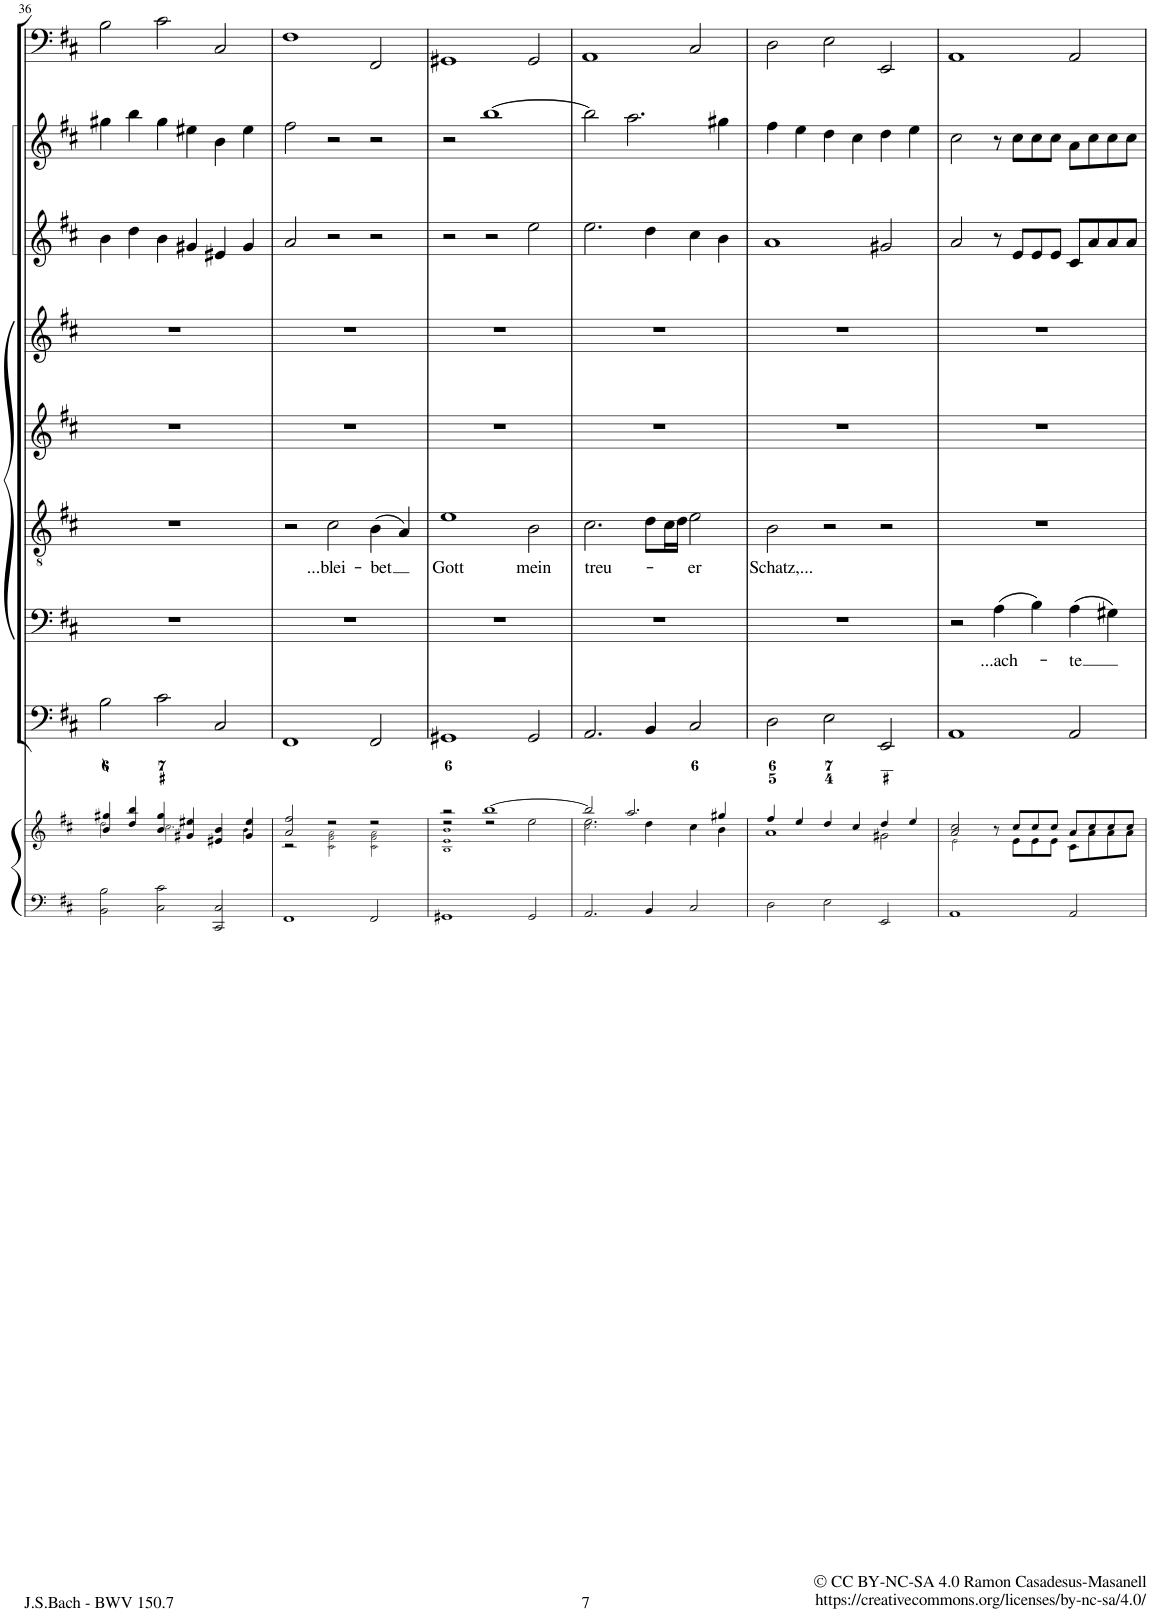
**kern	**kern	**kern	**kern	**text	**kern	**text	**kern	**kern	**kern	**kern	**kern
*part9	*part9	*part8	*part7	*part7	*part6	*part6	*part5	*part4	*part3	*part2	*part1
*staff10	*staff9	*staff8	*staff7	*staff7	*staff6	*staff6	*staff5	*staff4	*staff3	*staff2	*staff1
*I"Piano reduction	*	*I"Continuo	*I"Basso	*	*I"Tenore	*	*I"Alto	*I"Soprano	*I"Violino II	*I"Violino I	*I"Fagotto
*I'Pno	*	*	*	*	*	*	*	*	*I'Vln	*I'Vln	*
!!LO:PB:g=z
*clefF4	*clefG2	*clefF4	*clefF4	*	*clefGv2	*	*clefG2	*clefG2	*clefG2	*clefG2	*clefF4
*k[f#c#]	*k[f#c#]	*k[f#c#]	*k[f#c#]	*	*k[f#c#]	*	*k[f#c#]	*k[f#c#]	*k[f#c#]	*k[f#c#]	*k[f#c#]
*M3/2	*M3/2	*M3/2	*M3/2	*	*M3/2	*	*M3/2	*M3/2	*M3/2	*M3/2	*M3/2
=36	=36	=36	=36	=36	=36	=36	=36	=36	=36	=36	=36
*	*^	*	*	*	*	*	*	*	*	*	*
2BB\ 2B\	4b/ 4gg#X/	2dd!\	2B\	1.r	.	1.r	.	1.r	1.r	4b\	4gg#X\	2B\
.	4dd/ 4bb/	.	.	.	.	.	.	.	.	4dd\	4bb\	.
2C#\ 2c#\	4b/ 4gg#/	2.cc#!\	2c#\	.	.	.	.	.	.	4b\	4gg#\	2c#\
.	4g#X/ 4ee#X/	.	.	.	.	.	.	.	.	4g#X/	4ee#X\	.
2CC#/ 2C#/	4e#X/ 4b/	.	2C#/	.	.	.	.	.	.	4e#X/	4b\	2C#/
.	4g#/ 4ee#/	4b!\	.	.	.	.	.	.	.	4g#/	4ee#\	.
=37	=37	=37	=37	=37	=37	=37	=37	=37	=37	=37	=37	=37
1FF#	2a/ 2ff#/	2r	1FF#	1.r	.	2r	.	1.r	1.r	2a/	2ff#\	1F#
!	!	!	!	!	!	!	!LO:LY:b	!	!	!	!	!
.	2r	2c#!\ 2f#!\ 2a!\	.	.	.	2c#\	...blei-	.	.	2r	2r	.
!	!	!	!	!	!	!	!LO:LY:b	!	!	!	!	!
2FF#/	2r	2c#!\ 2f#!\ 2a!\	2FF#/	.	.	(4B\	-bet	.	.	2r	2r	2FF#/
.	.	.	.	.	.	4A/)	.	.	.	.	.	.
=38	=38	=38	=38	=38	=38	=38	=38	=38	=38	=38	=38	=38
*	*	*^	*	*	*	*	*	*	*	*	*	*
!	!	!	!	!	!	!	!	!LO:LY:b	!	!	!	!	!
1GG#X	2r	2r	1B! 1e! 1b!	1GG#X	1.r	.	1e	Gott	1.r	1.r	2r	2r	1GG#X
.	[1bb	2r	.	.	.	.	.	.	.	.	2r	[1bb	.
!	!	!	!	!	!	!	!	!LO:LY:b	!	!	!	!	!
2GG#/	.	2ee\	2ryy	2GG#/	.	.	2B\	mein	.	.	2ee\	.	2GG#/
=39	=39	=39	=39	=39	=39	=39	=39	=39	=39	=39	=39	=39	=39
!	!	!	!	!	!	!	!	!LO:LY:b	!	!	!	!	!
*	*	*v	*v	*	*	*	*	*	*	*	*	*	*
2.AA/	2bb/]	2.cc#!\ 2.ee\	2.AA/	1.r	.	2.c#\	treu-	1.r	1.r	2.ee\	2bb\]	1AA
.	2.aa/	.	.	.	.	.	.	.	.	.	2.aa\	.
4BB/	.	4dd\	4BB/	.	.	8d\L	.	.	.	4dd\	.	.
.	.	.	.	.	.	16c#\L	.	.	.	.	.	.
.	.	.	.	.	.	16d\JJ	.	.	.	.	.	.
!	!	!	!	!	!	!	!LO:LY:b	!	!	!	!	!
2C#/	.	4cc#\	2C#/	.	.	2e\	-er	.	.	4cc#\	.	2C#/
.	4gg#X/	4b\	.	.	.	.	.	.	.	4b\	4gg#X\	.
=40	=40	=40	=40	=40	=40	=40	=40	=40	=40	=40	=40	=40
!	!	!	!	!	!	!	!LO:LY:b	!	!	!	!	!
2D\	4ff#/	1a	2D\	1.r	.	2B\	Schatz,...	1.r	1.r	1a	4ff#\	2D\
.	4ee/	.	.	.	.	.	.	.	.	.	4ee\	.
2E\	4dd/	.	2E\	.	.	2r	.	.	.	.	4dd\	2E\
.	4cc#/	.	.	.	.	.	.	.	.	.	4cc#\	.
2EE/	4dd/	2g#X\	2EE/	.	.	2r	.	.	.	2g#X/	4dd\	2EE/
.	4ee/	.	.	.	.	.	.	.	.	.	4ee\	.
=41	=41	=41	=41	=41	=41	=41	=41	=41	=41	=41	=41	=41
1AA	2a/ 2cc#/	2e!\	1AA	2r	.	1.r	.	1.r	1.r	2a/	2cc#\	1AA
!	!	!	!	!	!LO:LY:b	!	!	!	!	!	!	!
.	8r	8ryy	.	(4A\	...ach-	.	.	.	.	8r	8r	.
.	8cc#/L	8e\L	.	.	.	.	.	.	.	8e/L	8cc#\L	.
.	8cc#/	8e\	.	4B\)	.	.	.	.	.	8e/	8cc#\	.
.	8cc#/J	8e\J	.	.	.	.	.	.	.	8e/J	8cc#\J	.
!	!	!	!	!	!LO:LY:b	!	!	!	!	!	!	!
2AA/	8a/L	8c#\L	2AA/	(4A\	-te	.	.	.	.	8c#/L	8a\L	2AA/
.	8cc#/	8a\	.	.	.	.	.	.	.	8a/	8cc#\	.
.	8cc#/	8a\	.	4G#X\)	.	.	.	.	.	8a/	8cc#\	.
.	8cc#/J	8a\J	.	.	.	.	.	.	.	8a/J	8cc#\J	.
*	*v	*v	*	*	*	*	*	*	*	*	*	*
=	=	=	=	=	=	=	=	=	=	=	=
*-	*-	*-	*-	*-	*-	*-	*-	*-	*-	*-	*-
